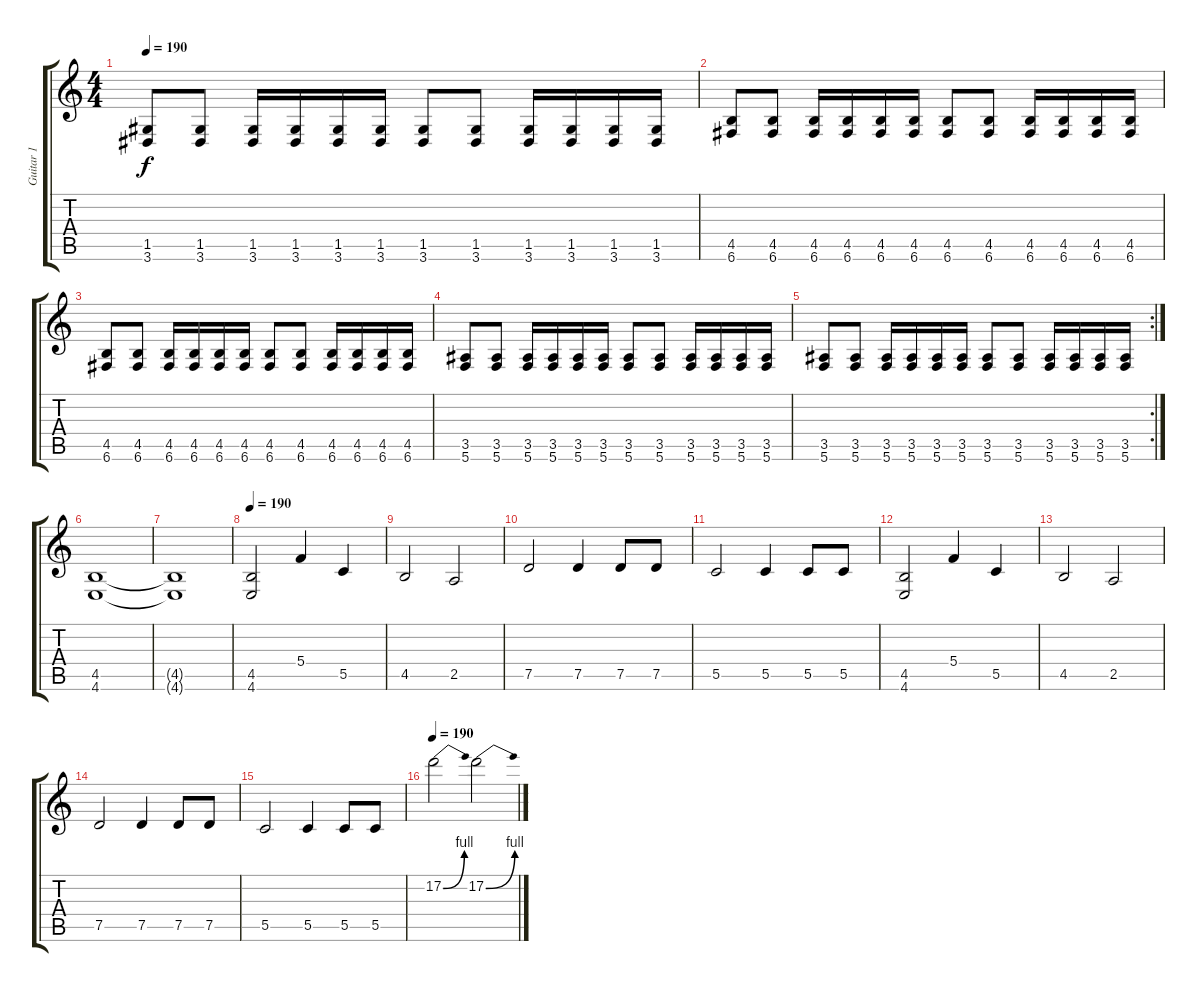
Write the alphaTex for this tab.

\track ("Guitar 1" "Guitar 1") {instrument overdrivenguitar}
\staff {score tabs}
\tuning (D4 A3 F3 C3 G2 C2) {hide}
\ts (4 4)
\tempo 190
\clef g2
\ks c
(1.5 3.6).8{dy f} (1.5 3.6).8 (1.5 3.6).16 (1.5 3.6).16 (1.5 3.6).16 (1.5 3.6).16 (1.5 3.6).8 (1.5 3.6).8 (1.5 3.6).16 (1.5 3.6).16 (1.5 3.6).16 (1.5 3.6).16 |
(4.5 6.6).8 (4.5 6.6).8 (4.5 6.6).16 (4.5 6.6).16 (4.5 6.6).16 (4.5 6.6).16 (4.5 6.6).8 (4.5 6.6).8 (4.5 6.6).16 (4.5 6.6).16 (4.5 6.6).16 (4.5 6.6).16 |
(4.5 6.6).8 (4.5 6.6).8 (4.5 6.6).16 (4.5 6.6).16 (4.5 6.6).16 (4.5 6.6).16 (4.5 6.6).8 (4.5 6.6).8 (4.5 6.6).16 (4.5 6.6).16 (4.5 6.6).16 (4.5 6.6).16 |
(3.5 5.6).8 (3.5 5.6).8 (3.5 5.6).16 (3.5 5.6).16 (3.5 5.6).16 (3.5 5.6).16 (3.5 5.6).8 (3.5 5.6).8 (3.5 5.6).16 (3.5 5.6).16 (3.5 5.6).16 (3.5 5.6).16 |
\rc 2
(3.5 5.6).8 (3.5 5.6).8 (3.5 5.6).16 (3.5 5.6).16 (3.5 5.6).16 (3.5 5.6).16 (3.5 5.6).8 (3.5 5.6).8 (3.5 5.6).16 (3.5 5.6).16 (3.5 5.6).16 (3.5 5.6).16 |
(4.5 4.6).1 |
(4.5{t} 4.6{t}).1 |
\tempo 190
(4.5 4.6).2 5.4.4 5.5.4 |
4.5.2 2.5.2 |
7.5.2 7.5.4 7.5.8 7.5.8 |
5.5.2 5.5.4 5.5.8 5.5.8 |
(4.5 4.6).2 5.4.4 5.5.4 |
4.5.2 2.5.2 |
7.5.2 7.5.4 7.5.8 7.5.8 |
5.5.2 5.5.4 5.5.8 5.5.8 |
\tempo 190
17.2{be (bend 0 0 60 4)}.2 17.2{be (bend 0 0 60 4)}.2
